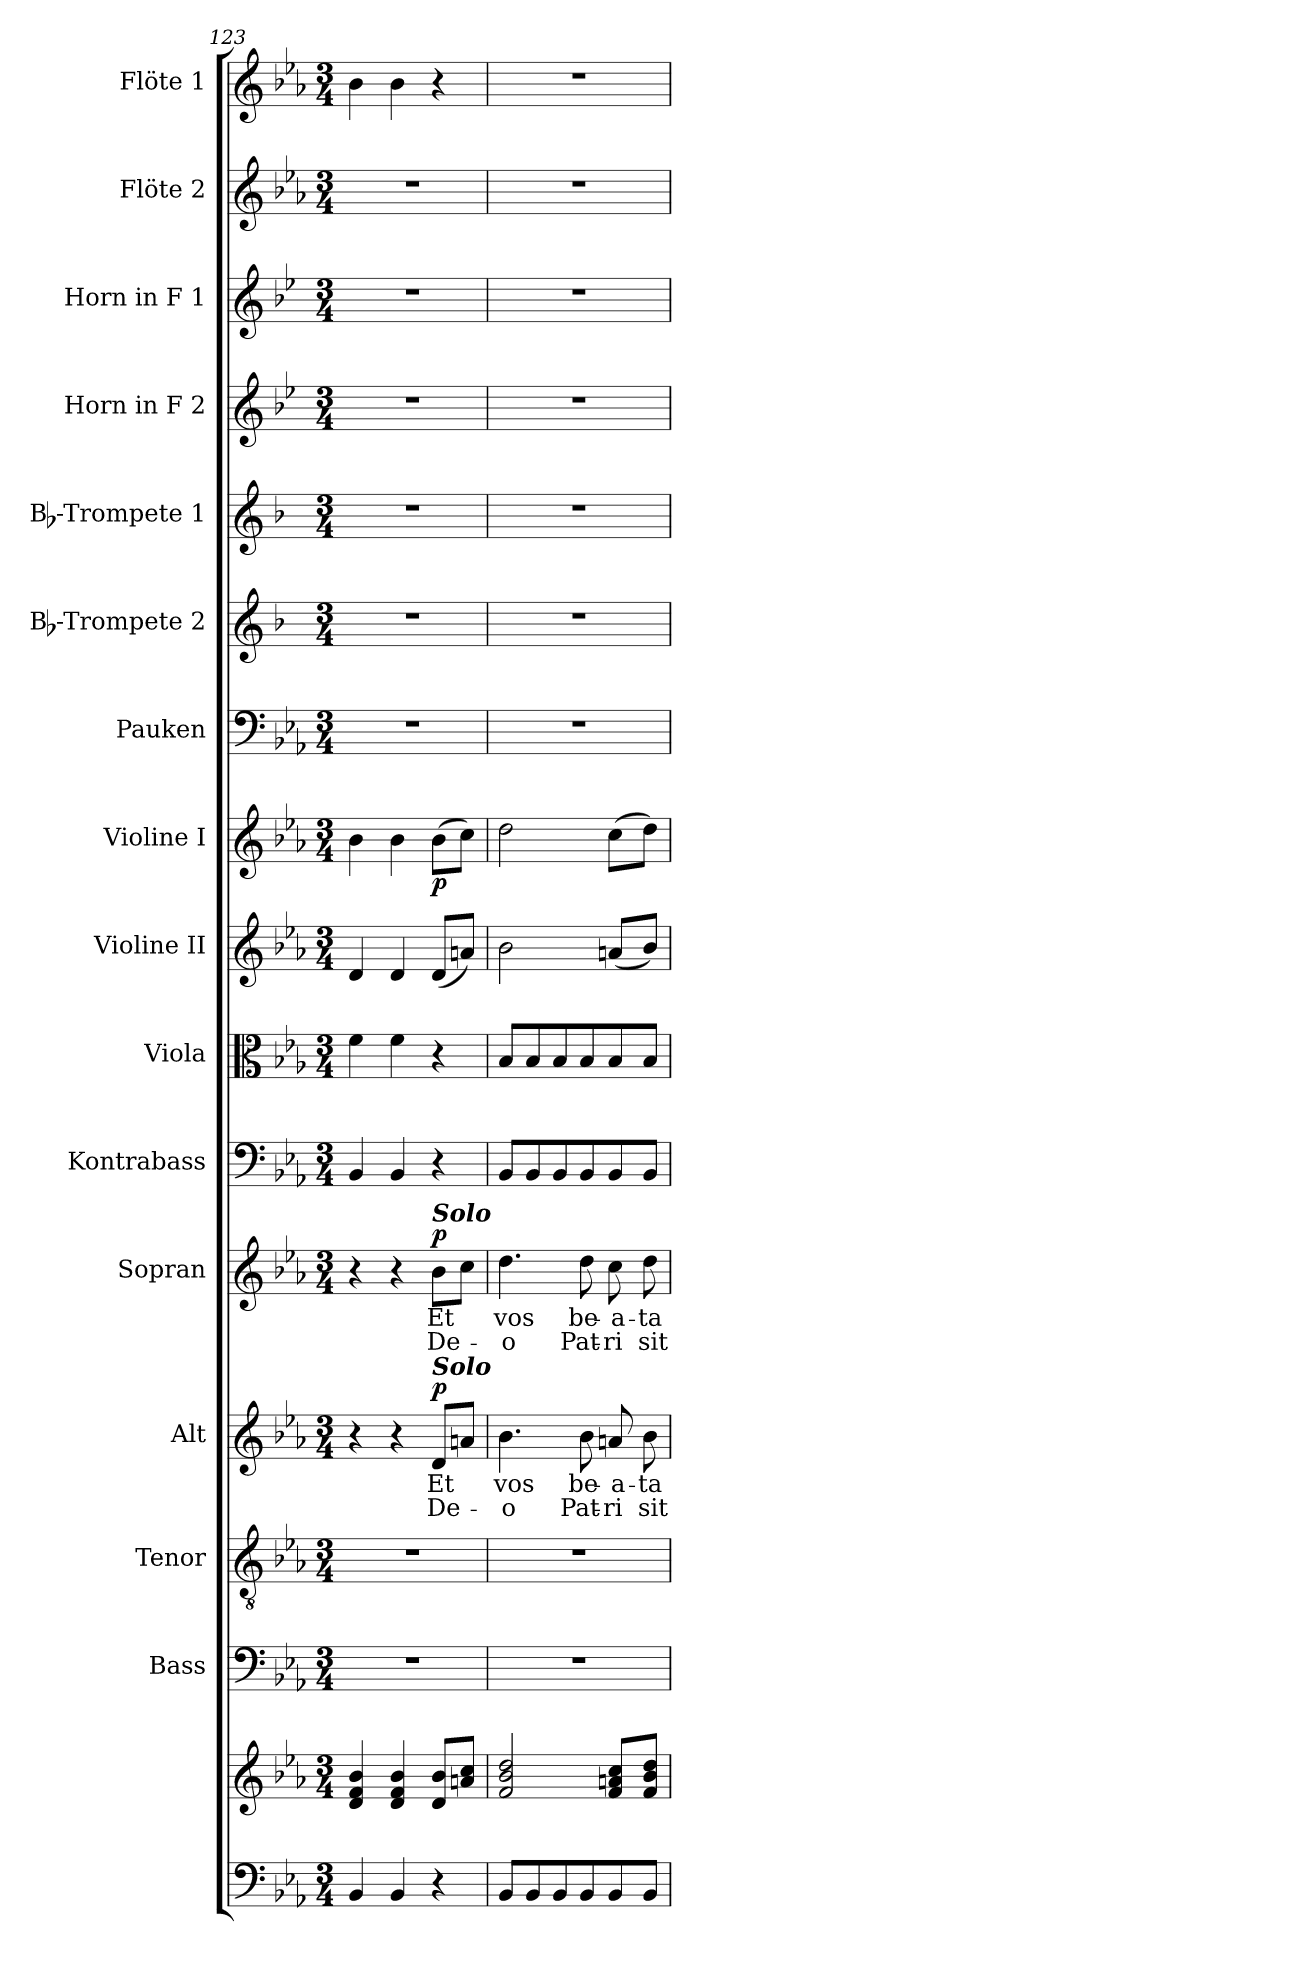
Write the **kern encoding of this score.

**kern	**kern	**kern	**kern	**kern	**text	**text	**dynam	**kern	**text	**text	**dynam	**kern	**kern	**kern	**kern	**dynam	**kern	**kern	**kern	**kern	**kern	**kern	**kern
*part16	*part16	*part15	*part14	*part13	*part13	*part13	*part13	*part12	*part12	*part12	*part12	*part11	*part10	*part9	*part8	*part8	*part7	*part6	*part5	*part4	*part3	*part2	*part1
*staff17	*staff16	*staff15	*staff14	*staff13	*staff13	*staff13	*staff13	*staff12	*staff12	*staff12	*staff12	*staff11	*staff10	*staff9	*staff8	*staff8	*staff7	*staff6	*staff5	*staff4	*staff3	*staff2	*staff1
*	*	*I"Bass	*I"Tenor	*I"Alt	*	*	*	*I"Sopran	*	*	*	*I"Kontrabass	*I"Viola	*I"Violine II	*I"Violine I	*	*I"Pauken	*I"Bb-Trompete 2	*I"Bb-Trompete 1	*I"Horn in F 2	*I"Horn in F 1	*I"Flöte 2	*I"Flöte 1
*	*	*I'B.	*I'T.	*I'A.	*	*	*	*I'S.	*	*	*	*I'Kb.	*I'Vla.	*I'Vl. II	*I'Vl. I	*	*I'Pk.	*I'Bb Trp. 2	*I'Bb Trp. 1	*	*	*I'Fl. 2	*I'Fl. 1
*clefF4	*clefG2	*clefF4	*clefGv2	*clefG2	*	*	*	*clefG2	*	*	*	*clefF4	*clefC3	*clefG2	*clefG2	*	*clefF4	*clefG2	*clefG2	*clefG2	*clefG2	*clefG2	*clefG2
*	*	*	*	*	*	*	*	*	*	*	*	*ITrd7c12	*	*	*	*	*	*ITrd1c2	*ITrd1c2	*ITrd4c7	*ITrd4c7	*	*
*k[b-e-a-]	*k[b-e-a-]	*k[b-e-a-]	*k[b-e-a-]	*k[b-e-a-]	*	*	*	*k[b-e-a-]	*	*	*	*k[b-e-a-]	*k[b-e-a-]	*k[b-e-a-]	*k[b-e-a-]	*	*k[b-e-a-]	*k[b-e-a-]	*k[b-e-a-]	*k[b-e-a-]	*k[b-e-a-]	*k[b-e-a-]	*k[b-e-a-]
*E-:	*E-:	*E-:	*E-:	*E-:	*	*	*	*E-:	*	*	*	*E-:	*E-:	*E-:	*E-:	*	*E-:	*E-:	*E-:	*E-:	*E-:	*E-:	*E-:
*M3/4	*M3/4	*M3/4	*M3/4	*M3/4	*	*	*	*M3/4	*	*	*	*M3/4	*M3/4	*M3/4	*M3/4	*	*M3/4	*M3/4	*M3/4	*M3/4	*M3/4	*M3/4	*M3/4
=123	=123	=123	=123	=123	=123	=123	=123	=123	=123	=123	=123	=123	=123	=123	=123	=123	=123	=123	=123	=123	=123	=123	=123
4BB-/	4d/ 4f/ 4b-/	2.r	2.r	4r	.	.	.	4r	.	.	.	4BBB-/	4f\	4d/	4b-\	.	2.r	2.r	2.r	2.r	2.r	2.r	4b-\
4BB-/	4d/ 4f/ 4b-/	.	.	4r	.	.	.	4r	.	.	.	4BBB-/	4f\	4d/	4b-\	.	.	.	.	.	.	.	4b-\
!	!	!	!	!	!	!	!	!LO:TX:a:Bi:t=Solo	!	!	!	!	!	!	!	!	!	!	!	!	!	!	!
!	!	!	!	!LO:TX:a:Bi:t=Solo	!	!	!	!	!	!	!	!	!	!	!	!	!	!	!	!	!	!	!
!	!	!	!	!	!LO:LY:b	!LO:LY:b	!LO:DY:a	!	!LO:LY:b	!LO:LY:b	!LO:DY:a	!	!	!	!	!LO:DY:b	!	!	!	!	!	!	!
4r	8d/ 8b-/L	.	.	8d/L	Et	De-	p	8b-\L	Et	De-	p	4r	4r	(<8d/L	(>8b-\L	p	.	.	.	.	.	.	4r
.	8an/ 8cc/J	.	.	8an/J	.	.	.	8cc\J	.	.	.	.	.	8an/J)	8cc\J)	.	.	.	.	.	.	.	.
=124	=124	=124	=124	=124	=124	=124	=124	=124	=124	=124	=124	=124	=124	=124	=124	=124	=124	=124	=124	=124	=124	=124	=124
!	!	!	!	!	!LO:LY:b	!LO:LY:b	!	!	!LO:LY:b	!LO:LY:b	!	!	!	!	!	!	!	!	!	!	!	!	!
8BB-/L	2f/ 2b-/ 2dd/	2.r	2.r	4.b-\	vos	-o	.	4.dd\	vos	-o	.	8BBB-/L	8B-/L	2b-\	2dd\	.	2.r	2.r	2.r	2.r	2.r	2.r	2.r
8BB-/	.	.	.	.	.	.	.	.	.	.	.	8BBB-/	8B-/	.	.	.	.	.	.	.	.	.	.
8BB-/	.	.	.	.	.	.	.	.	.	.	.	8BBB-/	8B-/	.	.	.	.	.	.	.	.	.	.
!	!	!	!	!	!LO:LY:b	!LO:LY:b	!	!	!LO:LY:b	!LO:LY:b	!	!	!	!	!	!	!	!	!	!	!	!	!
8BB-/	.	.	.	8b-\	be-	Pat-	.	8dd\	be-	Pat-	.	8BBB-/	8B-/	.	.	.	.	.	.	.	.	.	.
!	!	!	!	!	!LO:LY:b	!LO:LY:b	!	!	!LO:LY:b	!LO:LY:b	!	!	!	!	!	!	!	!	!	!	!	!	!
8BB-/	8f/ 8an/ 8cc/L	.	.	8an/	-a-	-ri	.	8cc\	-a-	-ri	.	8BBB-/	8B-/	(<8an/L	(>8cc\L	.	.	.	.	.	.	.	.
!	!	!	!	!	!LO:LY:b	!LO:LY:b	!	!	!LO:LY:b	!LO:LY:b	!	!	!	!	!	!	!	!	!	!	!	!	!
8BB-/J	8f/ 8b-/ 8dd/J	.	.	8b-\	-ta	sit	.	8dd\	-ta	sit	.	8BBB-/J	8B-/J	8b-/J)	8dd\J)	.	.	.	.	.	.	.	.
=	=	=	=	=	=	=	=	=	=	=	=	=	=	=	=	=	=	=	=	=	=	=	=
*-	*-	*-	*-	*-	*-	*-	*-	*-	*-	*-	*-	*-	*-	*-	*-	*-	*-	*-	*-	*-	*-	*-	*-
